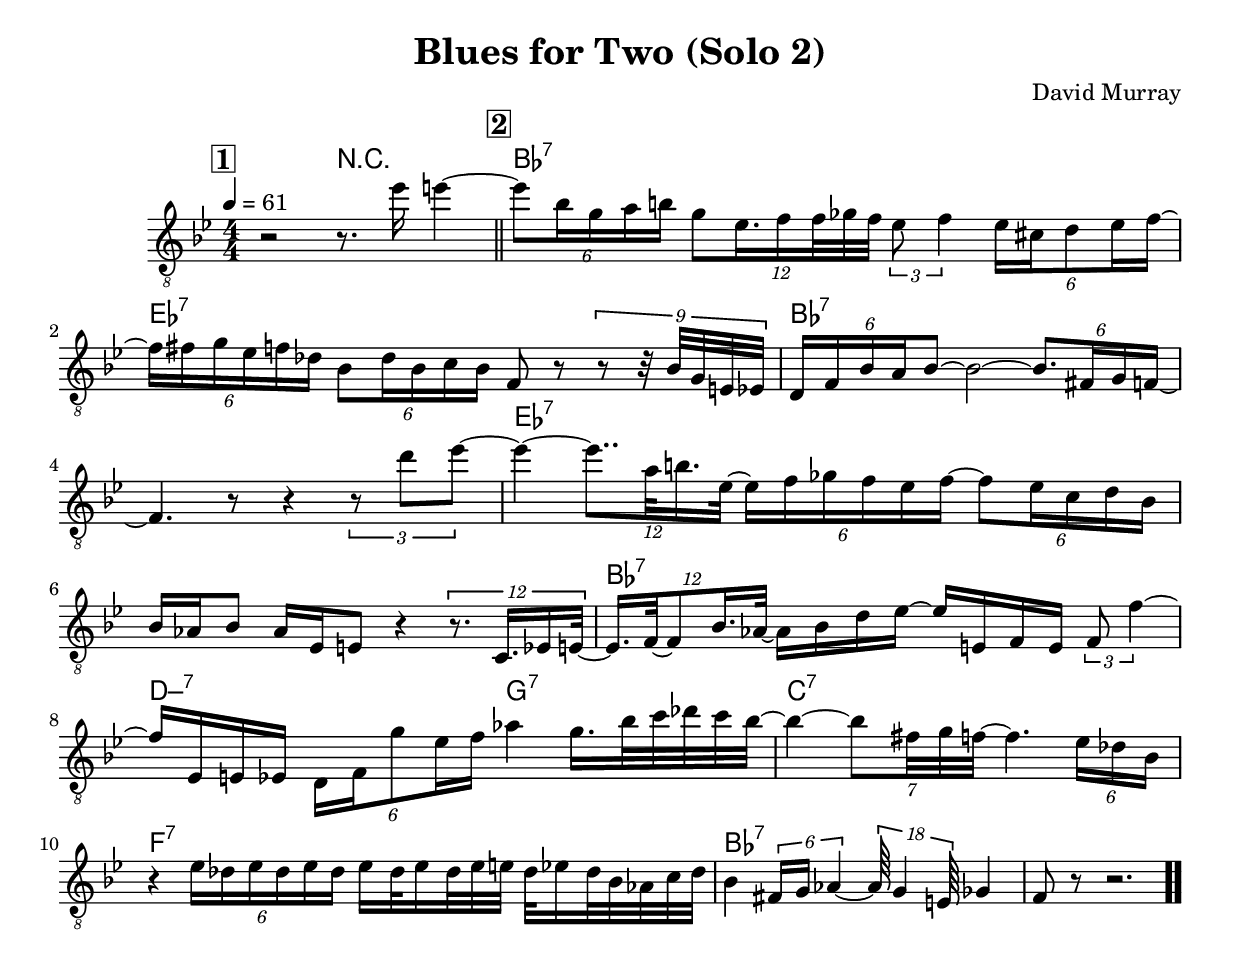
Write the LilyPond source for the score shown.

\version "2.13.2"

#(ly:set-option 'point-and-click #f)

\header {
  title = "Blues for Two (Solo 2)"
  composer = "David Murray"
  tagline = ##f
}
global =
{
    \override Staff.TimeSignature #'style = #'()
    \time 4/4
    \clef "treble_8"
    \key bes \major
    \override Rest #'direction = #'0
    \override MultiMeasureRest #'staff-position = #0
}
\score
{
<<
    \transpose c' c'

    \new ChordNames { \chords {
      \set majorSevenSymbol = \markup { "maj7" }
      \set minorChordModifier = \markup { \char ##x2013 }
      | s2 r2 
      | bes1:7 | es1:7 | bes1:7 | s1 | es1:7 | s1 | bes1:7 | d2:min7 g2:7 
      | c1:7 | f1:7 | bes1:7|
      }
      }

    \new Staff
    <<
    \transpose c' c'

    {
      \global
  		%\override Score.MetronomeMark #'transparent = ##t
  		%\override Score.MetronomeMark #'stencil = ##f
  		
  		\override HorizontalBracket #'direction = #UP
  		\override HorizontalBracket #'bracket-flare = #'(0 . 0)
  		
  		\override TextSpanner #'dash-fraction = #1.0
  		\override TextSpanner #'bound-details #'left #'text = \markup{ \concat{\draw-line #'(0 . -1.0) \draw-line #'(1.0 . 0) }}
  		\override TextSpanner #'bound-details #'right #'text = \markup{ \concat{ \draw-line #'(1.0 . 0) \draw-line #'(0 . -1.0) }}
          \set Score.markFormatter = #format-mark-box-numbers


      \tempo 4 = 61
      \set Score.currentBarNumber = #0
     
      \bar "||" \mark \default r2 r8. es''16 e''4~ 
      \bar "||" \mark \default \tuplet 6/4 {e''8 bes'16 g'16 a'16 b'16} \tuplet 12/8 {g'8 es'16. f'16 f'32 ges'32 f'32} \tuplet 3/2 {es'8 f'4} \tuplet 6/4 {es'16 cis'16 d'8 es'16 f'16~} 
      | \tuplet 6/4 {f'16 fis'16 g'16 es'16 f'16 des'16} \tuplet 6/4 {bes8 des'16 bes16 c'16 bes16} f8 r8 \tuplet 9/8 {r8 r32 bes32 g32 e32 es32} 
      | \tuplet 6/4 {d16 f16 bes16 a16 bes8~} bes2~ \tuplet 6/4 {bes8. fis16 g16 f16~} 
      | f4. r8 r4 \tuplet 3/2 {r8 d''8 es''8~} 
      | es''4~ \tuplet 12/8 {es''8.. a'32 b'16. es'32~} \tuplet 6/4 {es'16 f'16 ges'16 f'16 es'16 f'16~} \tuplet 6/4 {f'8 es'16 c'16 d'16 bes16} 
      | bes16 aes16 bes8 aes16 es16 e8 r4 \tuplet 12/8 {r8. c16. es16 e32~} 
      | \tuplet 12/8 {e16. f32~ f8 bes16. aes32~} aes16 bes16 d'16 es'16~ es'16 e16 f16 e16 \tuplet 3/2 {f8 f'4~} 
      | f'16 es16 e16 es16 \tuplet 6/4 {d16 f16 g'8 es'16 f'16} aes'4 g'16. bes'32 c''32 des''32 c''32 bes'32~ 
      | bes'4~ \tuplet 7/8 {bes'8 fis'32 g'32 f'32~} f'4. \tuplet 6/4 {es'16 des'16 bes16} 
      | r4 \tuplet 6/4 {es'16 des'16 es'16 des'16 es'16 des'16} es'16 des'32 es'16 des'32 es'32 e'32 des'32 es'16 des'32 bes32 aes32 c'32 des'32 
      | bes4 \tuplet 6/4 {fis16 g16 aes4~} \tuplet 18/16 {aes64 g4 e64} ges4 
      | f8 r8 r2.\bar  ".."
    }
    >>
>>    
}
